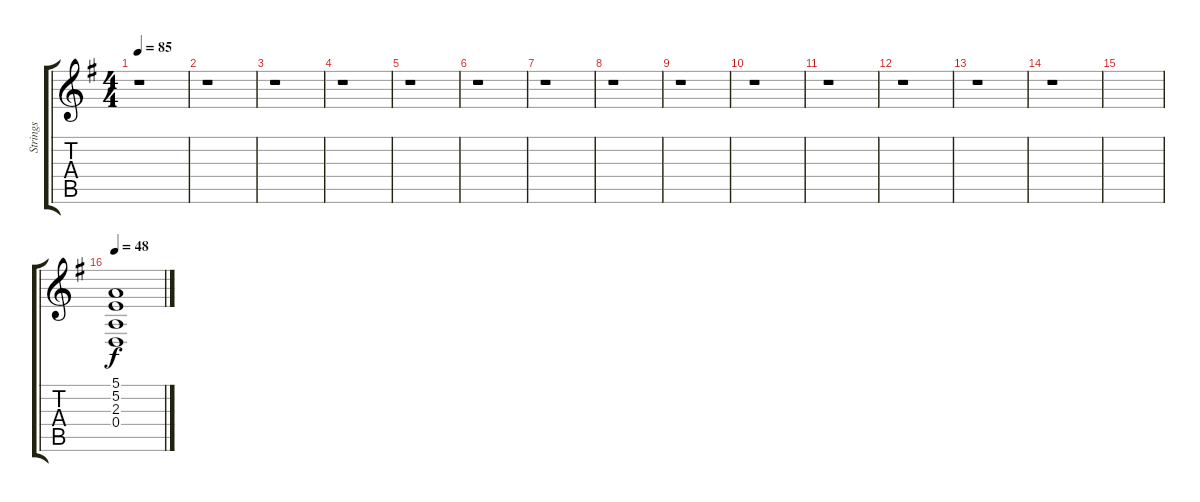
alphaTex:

\track ("Strings" "Strings") {instrument synthstrings1}
\staff {score tabs}
\tuning (E4 B3 G3 D3 A2 E2) {hide}
\ts (4 4)
\tempo 85
\clef g2
\ks eminor
r.1{dy f} |
r.1 |
r.1 |
r.1 |
r.1 |
r.1 |
r.1 |
r.1 |
r.1 |
r.1 |
r.1 |
r.1 |
r.1 |
r.1{volume 16} |
|
\tempo 48
(5.1 5.2 2.3 0.4).1{volume 16}
